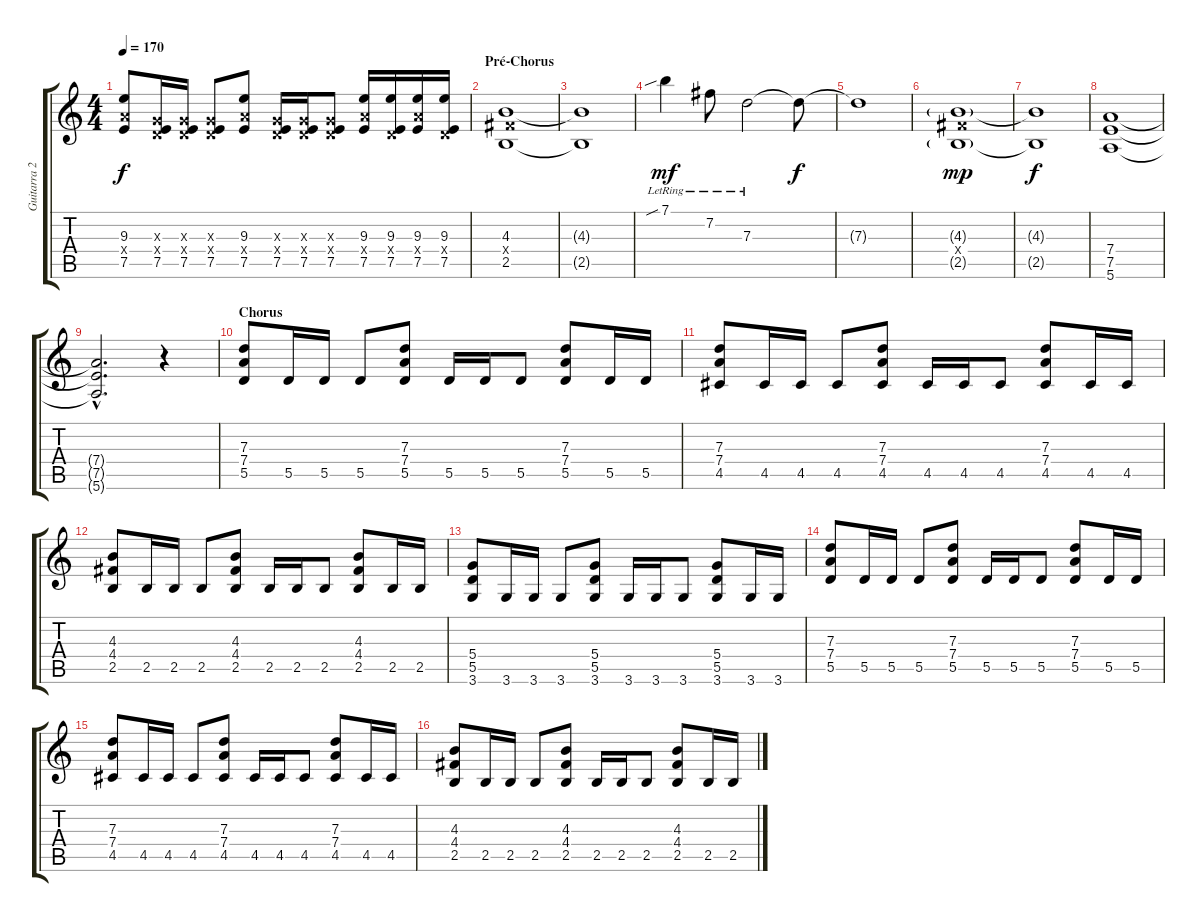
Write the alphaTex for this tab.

\track ("Guitarra 2 - Erik" "Guitarra 2") {instrument distortionguitar}
\staff {score tabs}
\tuning (E4 B3 G3 D3 A2 E2) {hide}
\ts (4 4)
\tempo 170
\clef g2
\ks c
(9.3 7.4{x} 7.5).8{dy f} (0.3{x} 0.4{x} 7.5).16 (0.3{x} 0.4{x} 7.5).16 (0.3{x} 0.4{x} 7.5).8 (9.3 7.4{x} 7.5).8 (0.3{x} 0.4{x} 7.5).16 (0.3{x} 0.4{x} 7.5).16 (0.3{x} 0.4{x} 7.5).8 (9.3 7.4{x} 7.5).16 (9.3 0.4{x} 7.5).16 (9.3 7.4{x} 7.5).16 (9.3 0.4{x} 7.5).16 |
\section ("" "Pré-Chorus")
(4.3 4.4{x} 2.5).1 |
(4.3{t} 2.5{t}).1 |
7.1{sib lr}.4{dy mf} 7.2{lr}.8 7.3{lr}.2 7.3{t}.8{dy f} |
7.3{t}.1 |
(4.3{g} 4.4{x} 2.5{g}).1{dy mp} |
(4.3{t} 2.5{t}).1{dy f} |
(7.4 7.5 5.6).1 |
(7.4{hac t} 7.5{hac t} 5.6{hac t}).2{d} r.4 |
\section ("" "Chorus")
(7.3 7.4 5.5).8 5.5.16 5.5.16 5.5.8 (7.3 7.4 5.5).8 5.5.16 5.5.16 5.5.8 (7.3 7.4 5.5).8 5.5.16 5.5.16 |
(7.3 7.4 4.5).8 4.5.16 4.5.16 4.5.8 (7.3 7.4 4.5).8 4.5.16 4.5.16 4.5.8 (7.3 7.4 4.5).8 4.5.16 4.5.16 |
(4.3 4.4 2.5).8 2.5.16 2.5.16 2.5.8 (4.3 4.4 2.5).8 2.5.16 2.5.16 2.5.8 (4.3 4.4 2.5).8 2.5.16 2.5.16 |
(5.4 5.5 3.6).8 3.6.16 3.6.16 3.6.8 (5.4 5.5 3.6).8 3.6.16 3.6.16 3.6.8 (5.4 5.5 3.6).8 3.6.16 3.6.16 |
(7.3 7.4 5.5).8 5.5.16 5.5.16 5.5.8 (7.3 7.4 5.5).8 5.5.16 5.5.16 5.5.8 (7.3 7.4 5.5).8 5.5.16 5.5.16 |
(7.3 7.4 4.5).8 4.5.16 4.5.16 4.5.8 (7.3 7.4 4.5).8 4.5.16 4.5.16 4.5.8 (7.3 7.4 4.5).8 4.5.16 4.5.16 |
(4.3 4.4 2.5).8 2.5.16 2.5.16 2.5.8 (4.3 4.4 2.5).8 2.5.16 2.5.16 2.5.8 (4.3 4.4 2.5).8 2.5.16 2.5.16
